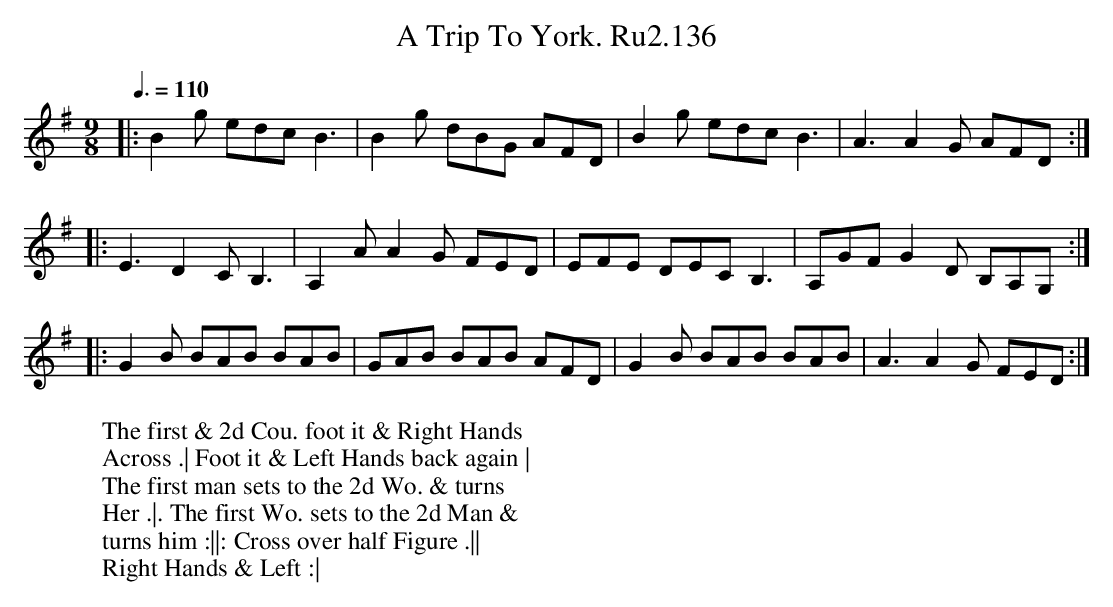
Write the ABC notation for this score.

X:1
T:Trip To York. Ru2.136, A
M:9/8
L:1/8
W:The first & 2d Cou. foot it & Right Hands
W:Across .| Foot it & Left Hands back again |
W:The first man sets to the 2d Wo. & turns
W:Her .|. The first Wo. sets to the 2d Man &
W:turns him :||: Cross over half Figure .||
W:Right Hands & Left :|
Q:3/8=110
K:G
|:B2g edc B3 | B2g dBG AFD | B2g edc B3 | A3 A2G AFD :|
|: E3 D2C B,3 | A,2A A2G FED | EFE DEC B,3 | A,GF G2D B,A,G, :|
|: G2B BAB BAB | GAB BAB AFD | G2B BAB BAB | A3 A2G FED :|
